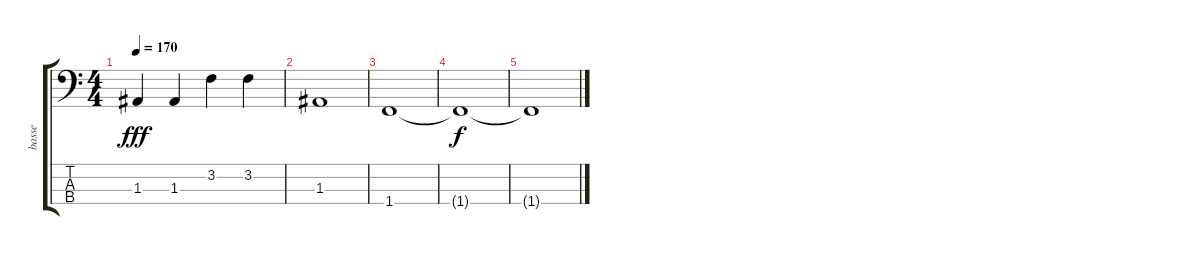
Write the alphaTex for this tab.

\track ("basse" "basse") {instrument electricbassfinger}
\staff {score tabs}
\tuning (G2 D2 A1 E1) {hide}
\ts (4 4)
\tempo 170
\clef f4
\ks c
1.3.4{dy fff} 1.3.4 3.2.4 3.2.4 |
1.3.1 |
1.4.1 |
1.4{t}.1{dy f} |
1.4{t}.1
